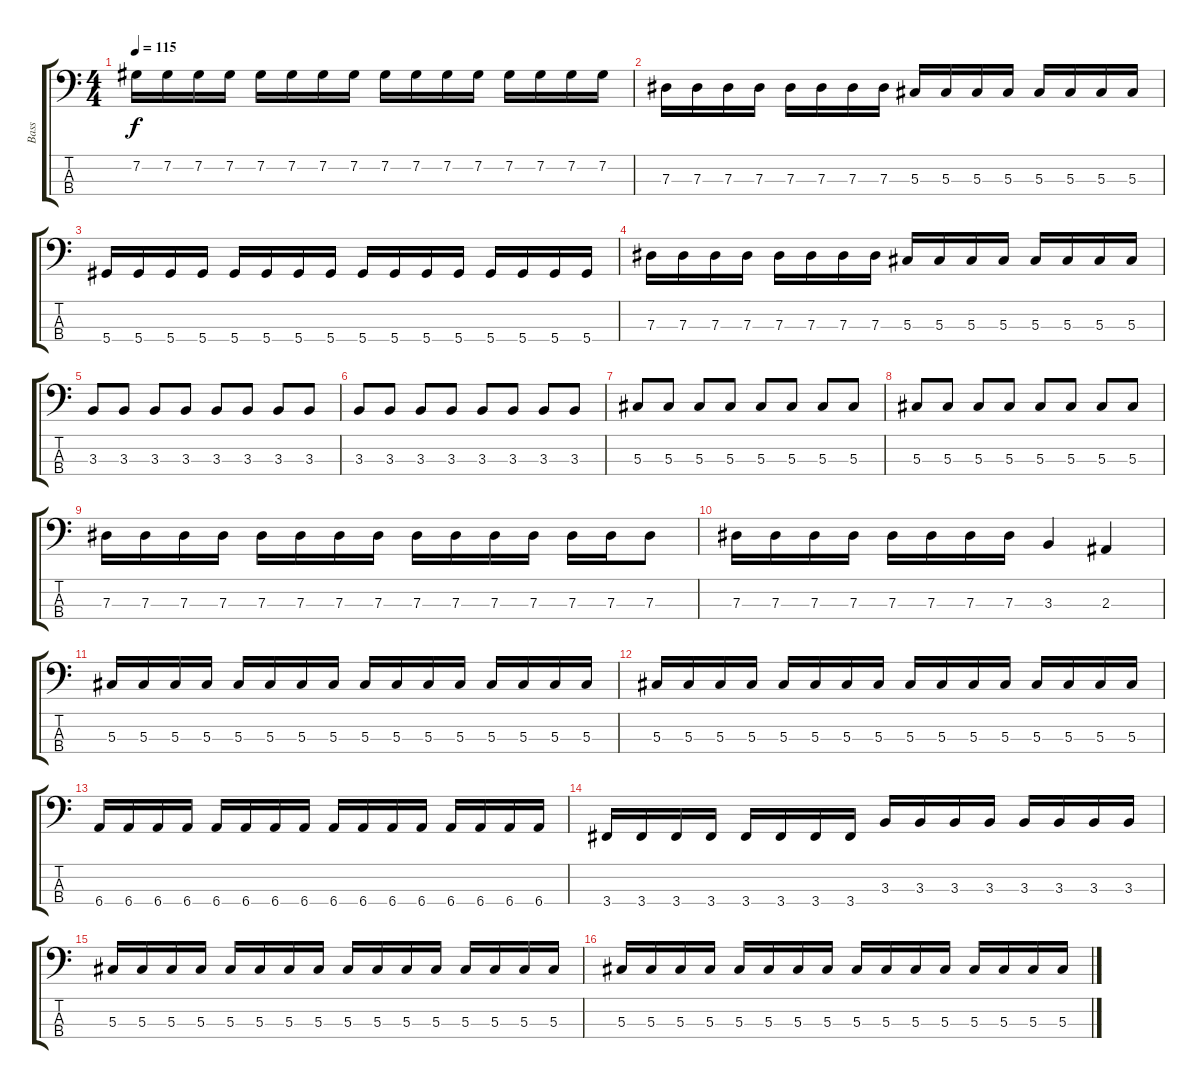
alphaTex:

\track ("Bass" "Bass") {instrument electricbassfinger}
\staff {score tabs}
\tuning (Gb2 Db2 Ab1 Eb1) {hide}
\ts (4 4)
\tempo 115
\clef f4
\ks c
7.2.16{dy f} 7.2.16 7.2.16 7.2.16 7.2.16 7.2.16 7.2.16 7.2.16 7.2.16 7.2.16 7.2.16 7.2.16 7.2.16 7.2.16 7.2.16 7.2.16 |
7.3.16 7.3.16 7.3.16 7.3.16 7.3.16 7.3.16 7.3.16 7.3.16 5.3.16 5.3.16 5.3.16 5.3.16 5.3.16 5.3.16 5.3.16 5.3.16 |
5.4.16 5.4.16 5.4.16 5.4.16 5.4.16 5.4.16 5.4.16 5.4.16 5.4.16 5.4.16 5.4.16 5.4.16 5.4.16 5.4.16 5.4.16 5.4.16 |
7.3.16 7.3.16 7.3.16 7.3.16 7.3.16 7.3.16 7.3.16 7.3.16 5.3.16 5.3.16 5.3.16 5.3.16 5.3.16 5.3.16 5.3.16 5.3.16 |
3.3.8 3.3.8 3.3.8 3.3.8 3.3.8 3.3.8 3.3.8 3.3.8 |
3.3.8 3.3.8 3.3.8 3.3.8 3.3.8 3.3.8 3.3.8 3.3.8 |
5.3.8 5.3.8 5.3.8 5.3.8 5.3.8 5.3.8 5.3.8 5.3.8 |
5.3.8 5.3.8 5.3.8 5.3.8 5.3.8 5.3.8 5.3.8 5.3.8 |
7.3.16 7.3.16 7.3.16 7.3.16 7.3.16 7.3.16 7.3.16 7.3.16 7.3.16 7.3.16 7.3.16 7.3.16 7.3.16 7.3.16 7.3.8 |
7.3.16 7.3.16 7.3.16 7.3.16 7.3.16 7.3.16 7.3.16 7.3.16 3.3.4 2.3.4 |
5.3.16 5.3.16 5.3.16 5.3.16 5.3.16 5.3.16 5.3.16 5.3.16 5.3.16 5.3.16 5.3.16 5.3.16 5.3.16 5.3.16 5.3.16 5.3.16 |
5.3.16 5.3.16 5.3.16 5.3.16 5.3.16 5.3.16 5.3.16 5.3.16 5.3.16 5.3.16 5.3.16 5.3.16 5.3.16 5.3.16 5.3.16 5.3.16 |
6.4.16 6.4.16 6.4.16 6.4.16 6.4.16 6.4.16 6.4.16 6.4.16 6.4.16 6.4.16 6.4.16 6.4.16 6.4.16 6.4.16 6.4.16 6.4.16 |
3.4.16 3.4.16 3.4.16 3.4.16 3.4.16 3.4.16 3.4.16 3.4.16 3.3.16 3.3.16 3.3.16 3.3.16 3.3.16 3.3.16 3.3.16 3.3.16 |
5.3.16 5.3.16 5.3.16 5.3.16 5.3.16 5.3.16 5.3.16 5.3.16 5.3.16 5.3.16 5.3.16 5.3.16 5.3.16 5.3.16 5.3.16 5.3.16 |
5.3.16 5.3.16 5.3.16 5.3.16 5.3.16 5.3.16 5.3.16 5.3.16 5.3.16 5.3.16 5.3.16 5.3.16 5.3.16 5.3.16 5.3.16 5.3.16
